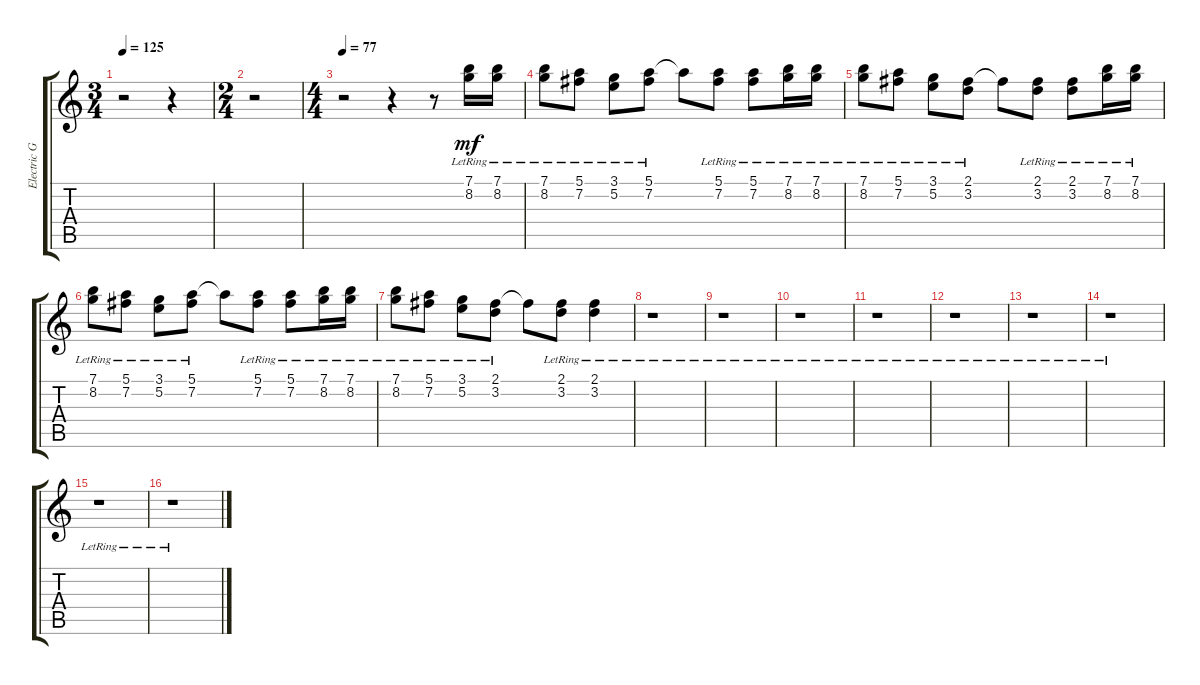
\track ("Electric Guitar 2" "Electric G") {instrument overdrivenguitar}
\staff {score tabs}
\tuning (E4 B3 G3 D3 A2 E2) {hide}
\ts (3 4)
\tempo 125
\clef g2
\ks c
r.2{dy mf} r.4 |
\ts (2 4)
r.2 |
\ts (4 4)
\tempo 77
r.2 r.4 r.8 (7.1{lr} 8.2{lr}).16 (7.1{lr} 8.2{lr}).16 |
(7.1{lr} 8.2{lr}).8 (5.1{lr} 7.2{lr}).8 (3.1{lr} 5.2{lr}).8 (5.1{lr} 7.2{lr}).8 5.1{t}.8 (5.1{lr} 7.2{lr}).8 (5.1{lr} 7.2{lr}).8 (7.1{lr} 8.2{lr}).16 (7.1{lr} 8.2{lr}).16 |
(7.1{lr} 8.2{lr}).8 (5.1{lr} 7.2{lr}).8 (3.1{lr} 5.2{lr}).8 (2.1{lr} 3.2{lr}).8 2.1{t}.8 (2.1{lr} 3.2{lr}).8 (2.1{lr} 3.2{lr}).8 (7.1{lr} 8.2{lr}).16 (7.1{lr} 8.2{lr}).16 |
(7.1{lr} 8.2{lr}).8 (5.1{lr} 7.2{lr}).8 (3.1{lr} 5.2{lr}).8 (5.1{lr} 7.2{lr}).8 5.1{t}.8 (5.1{lr} 7.2{lr}).8 (5.1{lr} 7.2{lr}).8 (7.1{lr} 8.2{lr}).16 (7.1{lr} 8.2{lr}).16 |
(7.1{lr} 8.2{lr}).8 (5.1{lr} 7.2{lr}).8 (3.1{lr} 5.2{lr}).8 (2.1{lr} 3.2{lr}).8 2.1{t}.8 (2.1{lr} 3.2{lr}).8 (2.1{lr} 3.2{lr}).4 |
r.1 |
r.1 |
r.1 |
r.1 |
r.1 |
r.1 |
r.1 |
r.1 |
r.1
